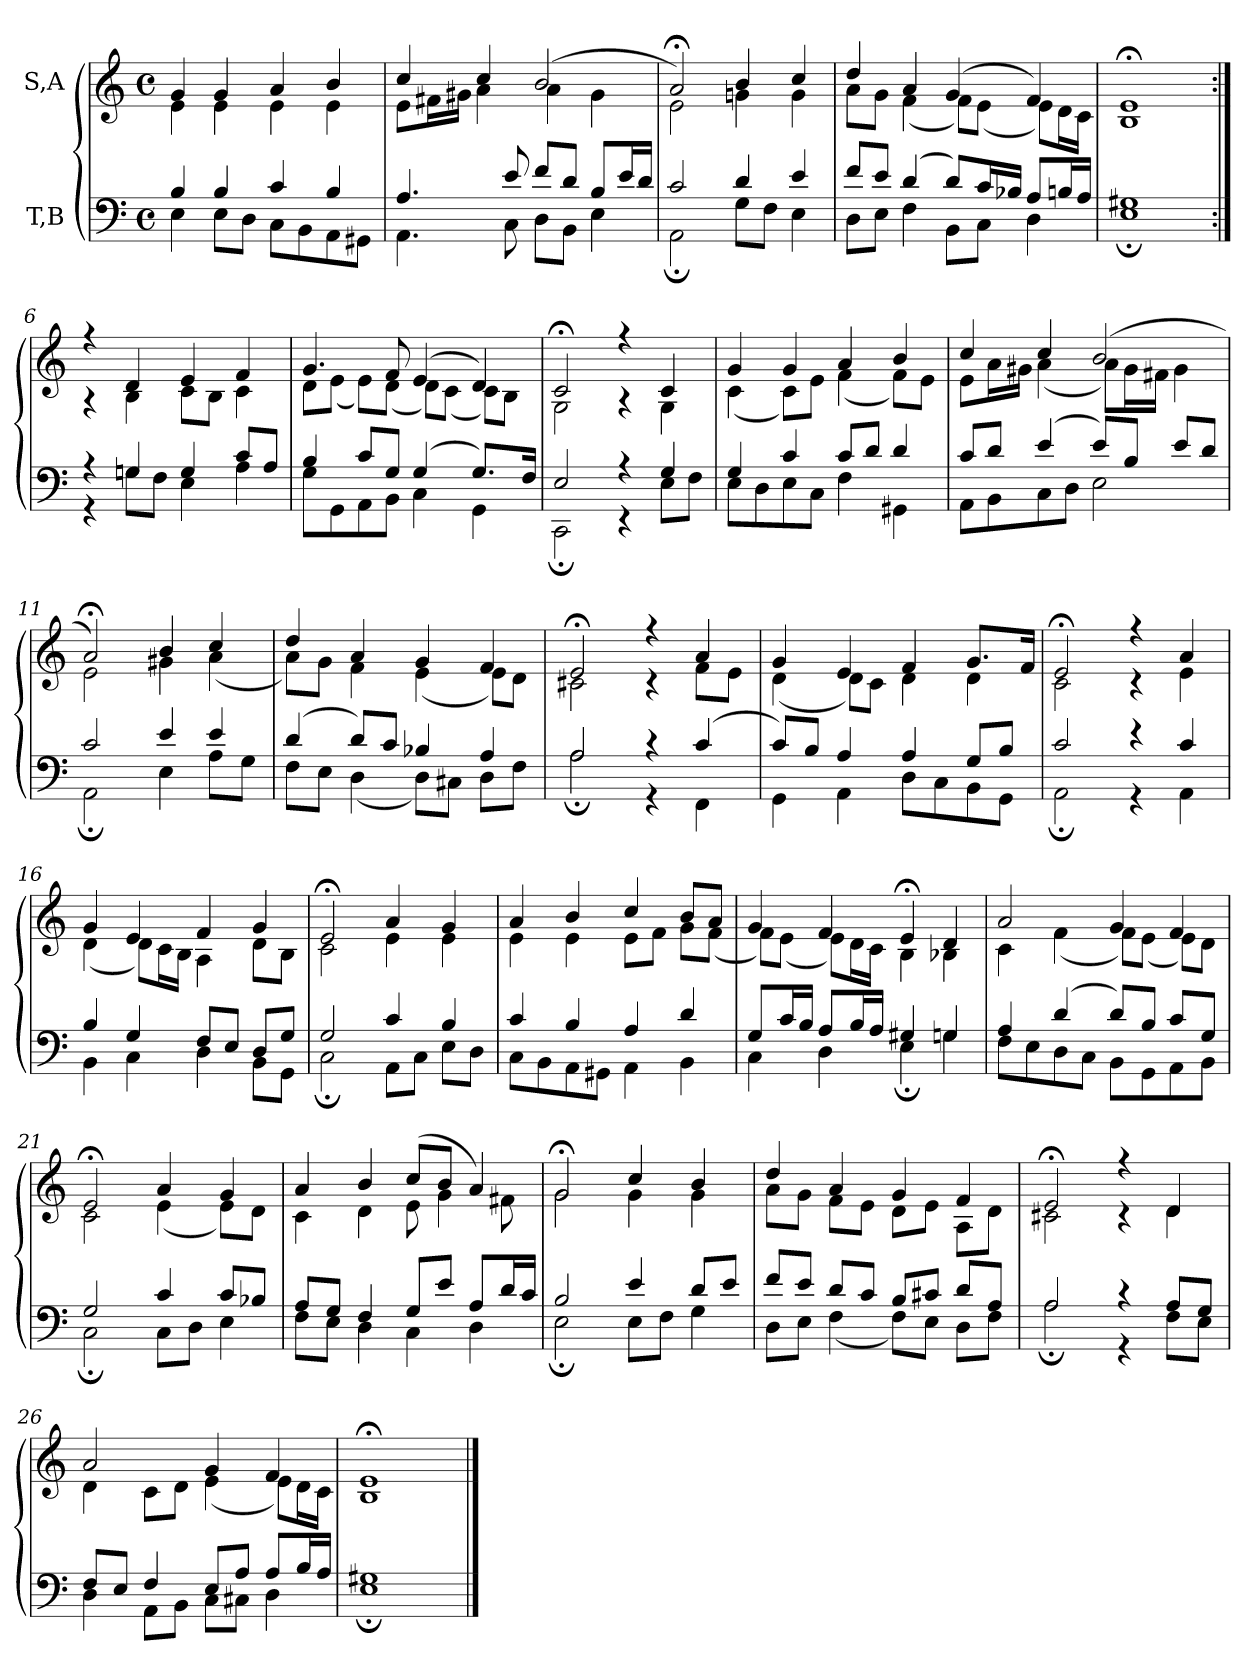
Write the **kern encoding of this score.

**kern	**kern
*part2	*part1
*staff2	*staff1
*I"T,B	*I"S,A
*clefF4	*clefG2
*k[]	*k[]
*M4/4	*M4/4
*met(c)	*met(c)
=1	=1
*^	*^
4B	4E	4g	4e
4B	8EL	4g	4e
.	8DJ	.	.
4c	8CL	4a	4e
.	8BB	.	.
4B	8AA	4b	4e
.	8GG#XJ	.	.
=2	=2	=2	=2
4.A	4.AA	4cc	8eL
.	.	.	16f#XL
.	.	.	16g#XJJ
.	.	4cc	4a
8e	8C	.	.
8fL	8DL	(>2b	4a
8dJ	8BBJ	.	.
8BL	4E	.	4g#
16eL	.	.	.
16dJJ	.	.	.
=3	=3	=3	=3
2c	2AA;	2a;<)	2e
4d	8GL	4b	4gn
.	8FJ	.	.
4e	4E	4cc	4g
=4	=4	=4	=4
8fL	8DL	4dd	8aL
8eJ	8EJ	.	8gJ
(>4d	4F	4a	(<4f
8dL)	8BBL	(>4g	8fL)
16cL	8CJ	.	(<8eJ
16B-XJJ	.	.	.
8AL	4D	4f)	8eL)
16BnL	.	.	16dL
16AJJ	.	.	16cJJ
=5	=5	=5	=5
1G#X	1E;	1e;<	1B
=6:|!	=6:|!	=6:|!	=6:|!
4r	4r	4r	4r
4Gn	8GnL	4d	4B
.	8FJ	.	.
4G	4E	4e	8cL
.	.	.	8BJ
8cL	4A	4f	4c
8AJ	.	.	.
=7	=7	=7	=7
4B	8GL	4.g	8dL
.	8GG	.	(<8eJ
8cL	8AA	.	8eL)
8GJ	8BBJ	8f	(<8dJ
(>4G	4C	(>4e	8dL)
.	.	.	(<8cJ
8.GL)	4GG	4d)	8cL)
.	.	.	8BJ
16FJk	.	.	.
=8	=8	=8	=8
2E	2CC;	2c;<	2G
4r	4r	4r	4r
4G	8EL	4c	4G
.	8FJ	.	.
=9	=9	=9	=9
4G	8EL	4g	(<4c
.	8D	.	.
4c	8E	4g	8cL)
.	8CJ	.	8eJ
8cL	4F	4a	(<4f
8dJ	.	.	.
4d	4GG#X	4b	8fL)
.	.	.	8eJ
=10	=10	=10	=10
8cL	8AAL	4cc	8eL
8dJ	8BB	.	16aL
.	.	.	16g#XJJ
(>4e	8C	4cc	(<4a
.	8DJ	.	.
8eL)	2E	(>2b	8aL)
8BJ	.	.	16g#L
.	.	.	16f#XJJ
8eL	.	.	4g#
8dJ	.	.	.
=11	=11	=11	=11
2c	2AA;	2a;<)	2e
4e	4E	4b	4g#X
4e	8AL	4cc	(<4a
.	8GJ	.	.
=12	=12	=12	=12
(>4d	8FL	4dd	8aL)
.	8EJ	.	8gJ
8dL)	(<4D	4a	4f
8cJ	.	.	.
4B-X	8DL)	4g	(<4e
.	8C#XJ	.	.
4A	8DL	4f	8eL)
.	8FJ	.	8dJ
=13	=13	=13	=13
2A	2A;	2e;<	2c#X
4r	4r	4r	4r
(>4c	4FF	4a	8fL
.	.	.	8eJ
=14	=14	=14	=14
8cL)	4GG	4g	(<4d
8BJ	.	.	.
4A	4AA	4e	8dL)
.	.	.	8cJ
4A	8DL	4f	4d
.	8C	.	.
8GL	8BB	8.gL	4d
8BJ	8GGJ	.	.
.	.	16fJk	.
=15	=15	=15	=15
2c	2AA;	2e;<	2c
4r	4r	4r	4r
4c	4AA	4a	4e
=16	=16	=16	=16
4B	4BB	4g	(<4d
4G	4C	4e	8dL)
.	.	.	16cL
.	.	.	16BJJ
8FL	4D	4f	4A
8EJ	.	.	.
8DL	8BBL	4g	8dL
8GJ	8GGJ	.	8BJ
=17	=17	=17	=17
2G	2C;	2e;<	2c
4c	8AAL	4a	4e
.	8CJ	.	.
4B	8EL	4g	4e
.	8DJ	.	.
=18	=18	=18	=18
4c	8CL	4a	4e
.	8BB	.	.
4B	8AA	4b	4e
.	8GG#XJ	.	.
4A	4AA	4cc	8eL
.	.	.	8fJ
4d	4BB	8bL	8gL
.	.	8aJ	(<8fJ
=19	=19	=19	=19
8GL	4C	4g	8fL)
16cL	.	.	(<8eJ
16BJJ	.	.	.
8AL	4D	4f	8eL)
16BL	.	.	16dL
16AJJ	.	.	16cJJ
4G#X	4E;	4e;<	4B
4Gn	4G	4d	4B-X
=20	=20	=20	=20
4A	8FL	2a	4c
.	8E	.	.
(>4d	8D	.	(<4f
.	8CJ	.	.
8dL)	8BBL	4g	8fL)
8BJ	8GG	.	(<8eJ
8cL	8AA	4f	8eL)
8GJ	8BBJ	.	8dJ
=21	=21	=21	=21
2G	2C;	2e;<	2c
4c	8CL	4a	(<4e
.	8DJ	.	.
8cL	4E	4g	8eL)
8B-XJ	.	.	8dJ
=22	=22	=22	=22
8AL	8FL	4a	4c
8GJ	8EJ	.	.
4F	4D	4b	4d
8GL	4C	(>8ccL	8e
8eJ	.	8bJ	4g
8AL	4D	4a)	.
16dL	.	.	8f#X
16cJJ	.	.	.
=23	=23	=23	=23
2B	2E;	2g;<	2g
4e	8EL	4cc	4g
.	8FJ	.	.
8dL	4G	4b	4g
8eJ	.	.	.
=24	=24	=24	=24
8fL	8DL	4dd	8aL
8eJ	8EJ	.	8gJ
8dL	(<4F	4a	8fL
8cJ	.	.	8eJ
8BL	8FL)	4g	8dL
8c#XJ	8EJ	.	8eJ
8dL	8DL	4f	8AL
8AJ	8FJ	.	8dJ
=25	=25	=25	=25
2A	2A;	2e;<	2c#X
4r	4r	4r	4r
8AL	8FL	4d	4d
8GJ	8EJ	.	.
=26	=26	=26	=26
8FL	4D	2a	4d
8EJ	.	.	.
4F	8AAL	.	8cL
.	8BBJ	.	8dJ
8EL	8CL	4g	(<4e
8AJ	8C#XJ	.	.
8AL	4D	4f	8eL)
16BL	.	.	16dL
16AJJ	.	.	16cJJ
=27	=27	=27	=27
1G#X	1E;	1e;<	1B
*v	*v	*	*
*	*v	*v
==	==
*-	*-
